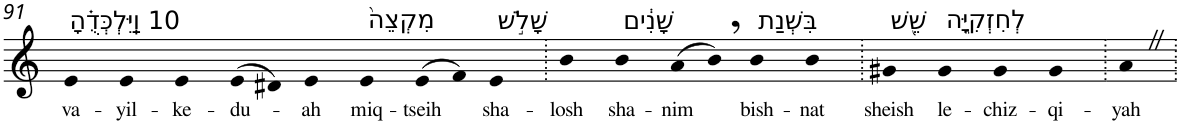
**kern	**text
*part1	*part1
*staff1	*staff1
*I"Piano	*
*I'Pno	*
!!LO:PB:g=z
*clefG2	*
*k[]	*
=91	=91
!LO:TX:a:t=10 וַֽיִּלְכְּדֻ֗הָ	!
!	!LO:LY:b
4e	va-
!	!LO:LY:b
4e	-yil-
!	!LO:LY:b
4e	-ke-
!	!LO:LY:b
(>8e	-du-
8d#X)	.
!	!LO:LY:b
4e	-ah
!LO:TX:a:t=מִקְצֵה֙	!
!	!LO:LY:b
4e	miq-
!	!LO:LY:b
(>8e	-tseih
8f)	.
!LO:TX:a:t=שָׁלֹ֣שׁ	!
!	!LO:LY:b
4e	sha-
=92.	=92.
!	!LO:LY:b
4b	-losh
!LO:TX:a:t=שָׁנִ֔ים	!
!	!LO:LY:b
4b	sha-
!	!LO:LY:b
(>8a	-nim
8b,)	.
!LO:TX:a:t=בִּשְׁנַת	!
!	!LO:LY:b
4b	bish-
!	!LO:LY:b
4b	-nat
=93.	=93.
!LO:TX:a:t=שֵׁ֖שׁ	!
!	!LO:LY:b
4g#X	sheish
!LO:TX:a:t=לְחִזְקִיָּ֑ה	!
!	!LO:LY:b
4g#	le-
!	!LO:LY:b
4g#	-chiz-
!	!LO:LY:b
4g#	-qi-
=94.	=94.
!	!LO:LY:b
4aZ	-yah
=.	=.
*-	*-
